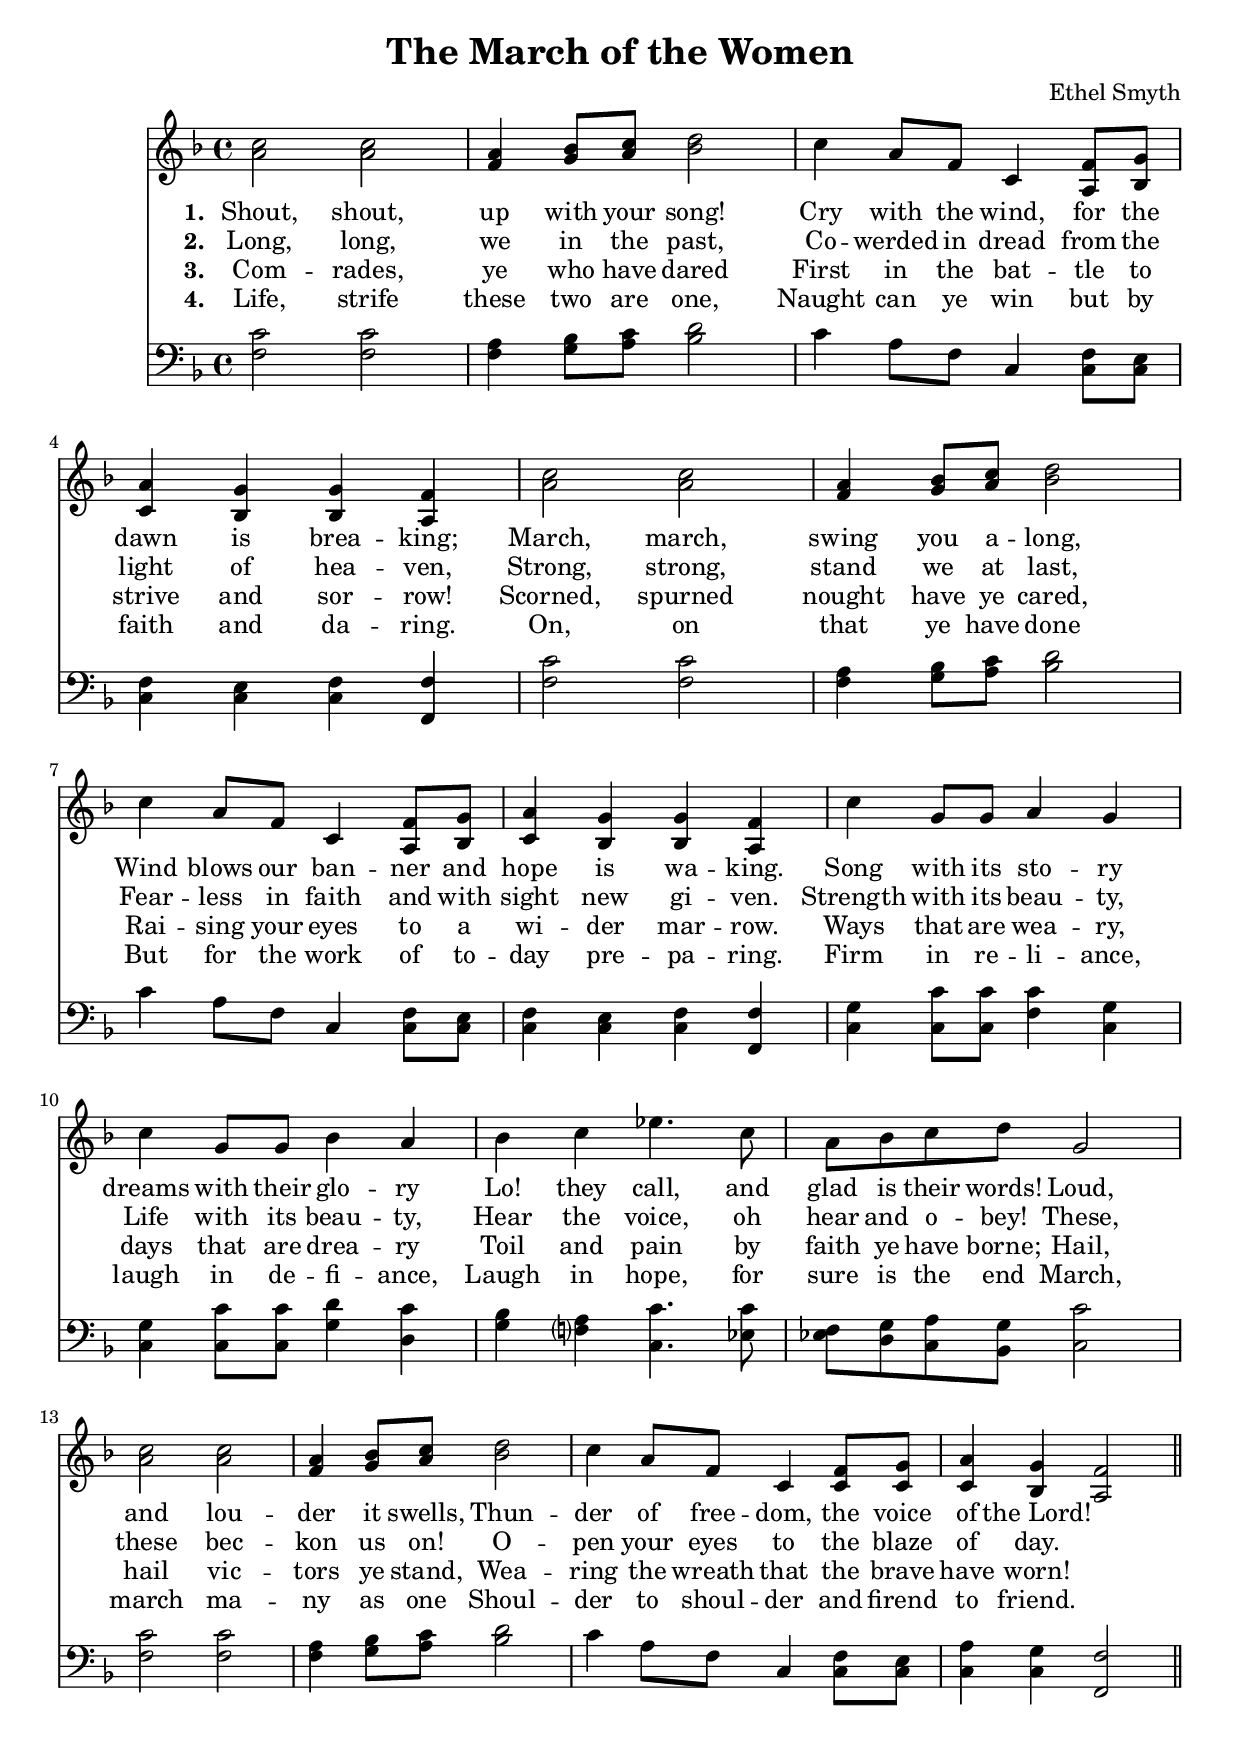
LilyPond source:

\header {
  title = "The March of the Women"
  composer = "Ethel Smyth"
}

\score {
<<
  \new Staff {
    \new Voice = "one" {
    \clef treble \time 4/4 \key f \major 
      \relative c'' {
    <a c>2 <a c> | 
    <f a>4 <g bes>8 <a c> <bes d>2 | 
    c4 a8 f c4 <a f'>8 <bes g'> |
    <c a'>4 <bes g'> <bes g'> <a f'> | 
    <a' c>2 <a c> | 
    <f a>4 <g bes>8 <a c> <bes d>2 | 
    c4 a8 f c4 <a f'>8 <bes g'> | 
    <c a'>4 <bes g'> <bes g'> <a f'> | 
    c'4 g8 g a4 g  | 
    c4 g8 g bes4 a | 
    bes4 c ees4. c8  | 
    a8 bes c d g,2 | 
    <a c>2 <a c> |
    <f a>4 <g bes>8 <a c> <bes d>2 | 
    c4 a8 f c4 <c f>8 <c g'> |
    <c a'>4 <bes g'> <a f'>2 \bar "||"
      }
    }
   
  }
   \new Lyrics \lyricsto "one" {
   \set stanza = #"1. "
      Shout, shout, up with your song! 
      Cry with the wind, for the dawn is brea -- king;
      March, march, swing you a -- long,
      Wind blows our ban -- ner and hope is wa -- king.
      Song with its sto -- ry
      dreams with their glo -- ry 
      Lo! they call, and glad is their words! 
      Loud, and lou -- der it swells, 
      Thun -- der of free -- dom, the voice of "the Lord!"
    }
    \new Lyrics \lyricsto "one" {
    \set stanza = #"2. "
      Long, long, we in the past, 
      Co -- werded in dread from the light of hea -- ven,
      Strong, strong, stand we at last, 
      Fear -- less in faith and with sight new gi -- ven.
      Strength with its beau -- ty, Life with its beau -- ty,
      Hear the voice, oh hear and o -- bey!
      These, these bec -- kon us on! 
      O -- pen your eyes to the blaze of day.  
    }
    \new Lyrics \lyricsto "one" {
    \set stanza = #"3. "
      Com -- rades, ye who have dared
      First in the bat -- tle to strive and sor -- row! 
      Scorned, spurned nought have ye cared,
      Rai -- sing your eyes to a wi -- der mar -- row. 
      Ways that are wea -- ry, days that are drea -- ry
      Toil and pain by faith ye have borne; 
      Hail, hail vic -- tors ye stand, 
      Wea -- ring the wreath that the brave have worn! 
    }
    \new Lyrics \lyricsto "one" {
    \set stanza = #"4. "
      Life, strife these two are one, 
      Naught can ye win but by faith and da -- ring. 
      On, on that ye have done 
      But for the work of to -- day pre -- pa -- ring. 
      Firm in re -- li -- ance, laugh in de -- fi -- ance, 
      Laugh in hope, for sure is the end 
      March, march ma -- ny as one 
      Shoul -- der to shoul -- der and firend to friend. 
    }


\new Staff {
  \clef bass \time 4/4 \key f \major
  \relative c {
    <f c'>2 <f c'> | 
    <f a>4 <g bes>8 <a c> <bes d>2 | 
    c4 a8 f c4 <c f>8 <c e> | 
    <c f>4 <c e> <c f> <f, f'> | 
    <f' c'>2 <f c'> | 
    <f a>4 <g bes>8 <a c> <bes d>2 | 
    c4 a8 f c4 <c f>8 <c e> | 
    <c f>4 <c e> <c f> <f, f'> |
    <c' g'>4 <c c'>8 <c c'> <f c'>4 <c g'> | 
    <c g'>4 <c c'>8 <c c'> <g' d'>4 <d c'> | 
    <g bes> <f? a> <c c'>4. <ees c'>8 |  
    <ees f> <d g> <c a'> <bes g'> <c c'>2 | 
    <f c'>2 <f c'> | 
    <f a>4 <g bes>8 <a c> <bes d>2 | 
    c4 a8 f c4 <c f>8 <c e> | 
    <c a'>4 <c g'> <f, f'>2 | 


  }
}
>>
  \layout {}
  \midi {}
}